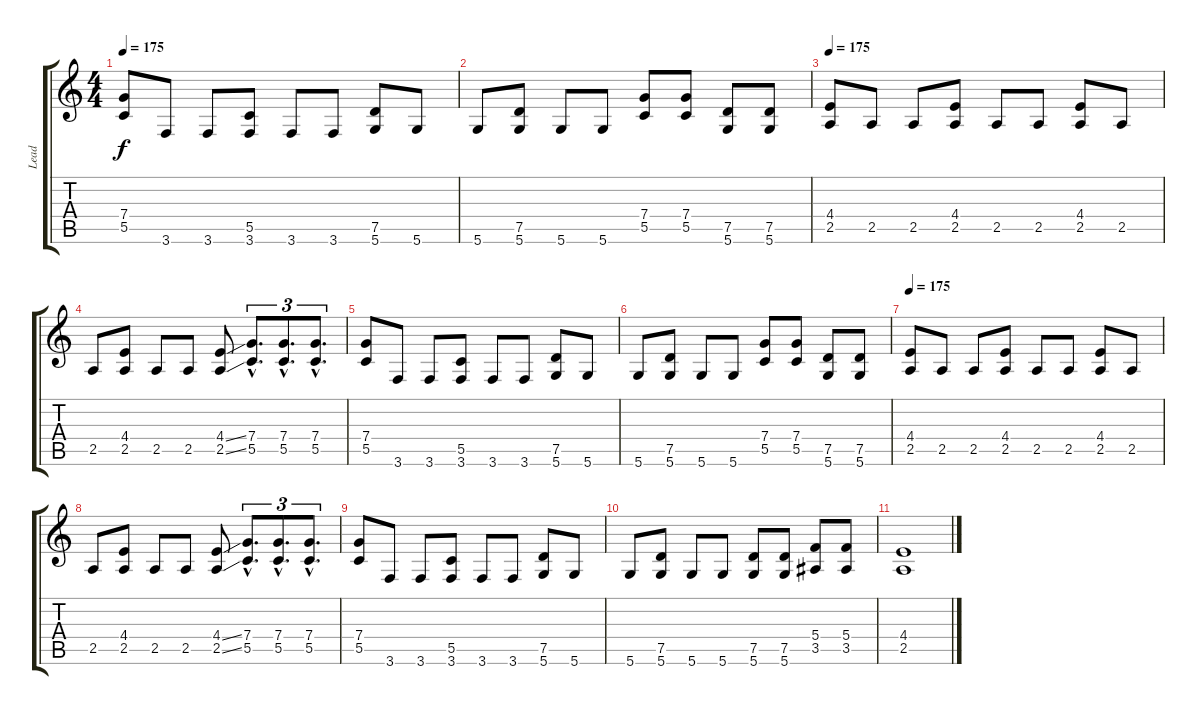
\track ("Lead" "Lead") {instrument distortionguitar}
\staff {score tabs}
\tuning (D4 A3 F3 C3 G2 D2) {hide}
\ts (4 4)
\tempo 175
\clef g2
\ks c
(7.4 5.5).8{dy f} 3.6.8 3.6.8 (5.5 3.6).8 3.6.8 3.6.8 (7.5 5.6).8 5.6.8 |
5.6.8 (7.5 5.6).8 5.6.8 5.6.8 (7.4 5.5).8 (7.4 5.5).8 (7.5 5.6).8 (7.5 5.6).8 |
\tempo 175
(4.4 2.5).8{instrument overdrivenguitar} 2.5.8 2.5.8 (4.4 2.5).8 2.5.8 2.5.8 (4.4 2.5).8 2.5.8 |
2.5.8 (4.4 2.5).8 2.5.8 2.5.8 (4.4{ss} 2.5{ss}).8 (7.4{hac} 5.5{hac}).8{d tu (3 2)} (7.4{hac} 5.5{hac}).8{d tu (3 2)} (7.4{hac} 5.5{hac}).8{d tu (3 2)} |
(7.4 5.5).8 3.6.8 3.6.8 (5.5 3.6).8 3.6.8 3.6.8 (7.5 5.6).8 5.6.8 |
5.6.8 (7.5 5.6).8 5.6.8 5.6.8 (7.4 5.5).8 (7.4 5.5).8 (7.5 5.6).8 (7.5 5.6).8 |
\tempo 175
(4.4 2.5).8{instrument overdrivenguitar} 2.5.8 2.5.8 (4.4 2.5).8 2.5.8 2.5.8 (4.4 2.5).8 2.5.8 |
2.5.8 (4.4 2.5).8 2.5.8 2.5.8 (4.4{ss} 2.5{ss}).8 (7.4{hac} 5.5{hac}).8{d tu (3 2)} (7.4{hac} 5.5{hac}).8{d tu (3 2)} (7.4{hac} 5.5{hac}).8{d tu (3 2)} |
(7.4 5.5).8 3.6.8 3.6.8 (5.5 3.6).8 3.6.8 3.6.8 (7.5 5.6).8 5.6.8 |
5.6.8 (7.5 5.6).8 5.6.8 5.6.8 (7.5 5.6).8 (7.5 5.6).8 (5.4 3.5).8 (5.4 3.5).8 |
(4.4 2.5).1
